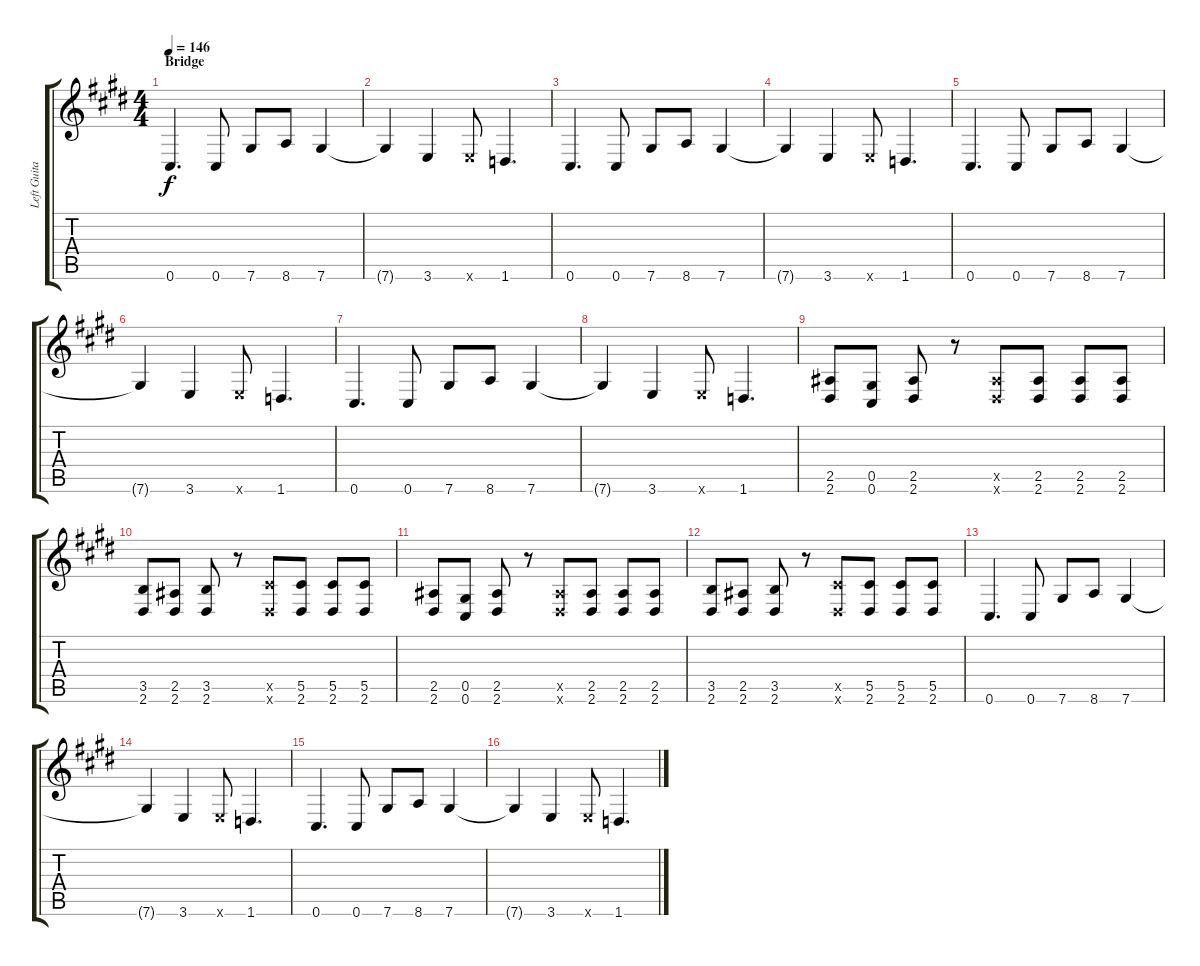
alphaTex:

\track ("Left Guitar" "Left Guita") {instrument overdrivenguitar}
\staff {score tabs}
\tuning (Eb4 Bb3 Gb3 Db3 Ab2 Db2) {hide}
\ts (4 4)
\section ("" "Bridge")
\tempo 146
\clef g2
\ks e
0.6.4{d dy f} 0.6.8 7.6.8 8.6.8 7.6.4 |
7.6{t}.4 3.6.4 3.6{x}.8 1.6.4{d} |
0.6.4{d} 0.6.8 7.6.8 8.6.8 7.6.4 |
7.6{t}.4 3.6.4 3.6{x}.8 1.6.4{d} |
0.6.4{d} 0.6.8 7.6.8 8.6.8 7.6.4 |
7.6{t}.4 3.6.4 3.6{x}.8 1.6.4{d} |
0.6.4{d} 0.6.8 7.6.8 8.6.8 7.6.4 |
7.6{t}.4 3.6.4 3.6{x}.8 1.6.4{d} |
(2.5 2.6).8 (0.5 0.6).8 (2.5 2.6).8 r.8 (2.5{x} 2.6{x}).8 (2.5 2.6).8 (2.5 2.6).8 (2.5 2.6).8 |
(3.5 2.6).8 (2.5 2.6).8 (3.5 2.6).8 r.8 (5.5{x} 2.6{x}).8 (5.5 2.6).8 (5.5 2.6).8 (5.5 2.6).8 |
(2.5 2.6).8 (0.5 0.6).8 (2.5 2.6).8 r.8 (2.5{x} 2.6{x}).8 (2.5 2.6).8 (2.5 2.6).8 (2.5 2.6).8 |
(3.5 2.6).8 (2.5 2.6).8 (3.5 2.6).8 r.8 (5.5{x} 2.6{x}).8 (5.5 2.6).8 (5.5 2.6).8 (5.5 2.6).8 |
0.6.4{d} 0.6.8 7.6.8 8.6.8 7.6.4 |
7.6{t}.4 3.6.4 3.6{x}.8 1.6.4{d} |
0.6.4{d} 0.6.8 7.6.8 8.6.8 7.6.4 |
7.6{t}.4 3.6.4 3.6{x}.8 1.6.4{d}
